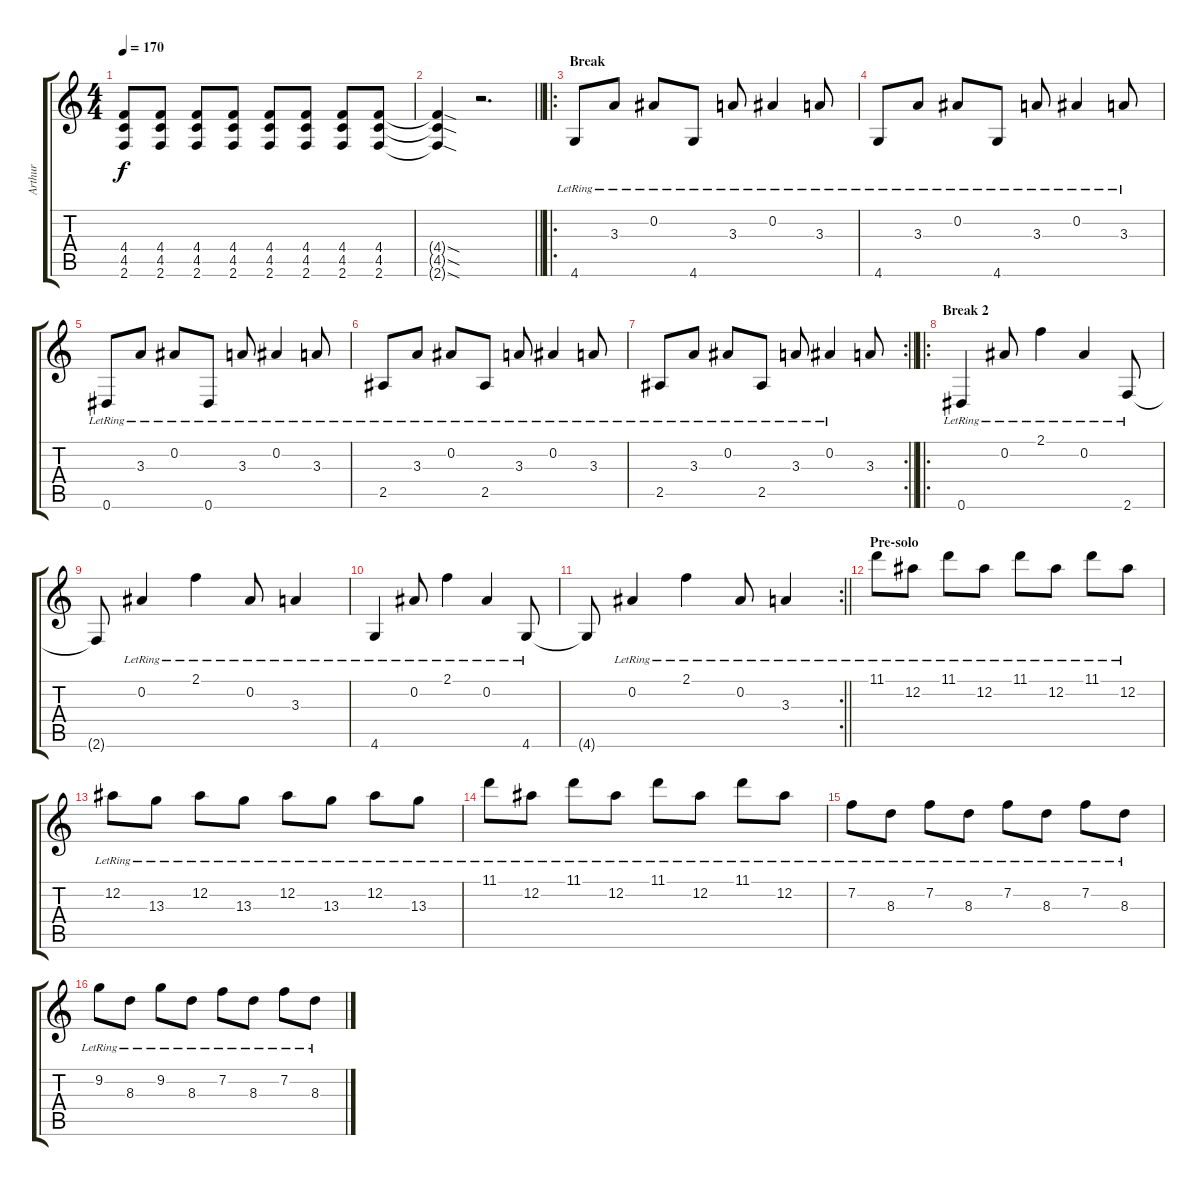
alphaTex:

\track ("Arthur" "Arthur") {instrument acousticguitarsteel}
\staff {score tabs}
\tuning (Eb4 Bb3 Gb3 Db3 Ab2 Eb2) {hide}
\ts (4 4)
\tempo 170
\clef g2
\ks c
(4.4{t} 4.5{t} 2.6{t}).8{dy f} (4.4 4.5 2.6).8 (4.4 4.5 2.6).8 (4.4 4.5 2.6).8 (4.4 4.5 2.6).8 (4.4 4.5 2.6).8 (4.4 4.5 2.6).8 (4.4 4.5 2.6).8 |
\barLineRight lightlight
(4.4{sod t} 4.5{sod t} 2.6{sod t}).4 r.2{d} |
\ro
\section ("" "Break")
4.6{lr}.8 3.3{lr}.8 0.2{lr}.8 4.6{lr}.8 3.3{lr}.8 0.2{lr}.4 3.3{lr}.8 |
4.6{lr}.8 3.3{lr}.8 0.2{lr}.8 4.6{lr}.8 3.3{lr}.8 0.2{lr}.4 3.3{lr}.8 |
0.6{lr}.8 3.3{lr}.8 0.2{lr}.8 0.6{lr}.8 3.3{lr}.8 0.2{lr}.4 3.3{lr}.8 |
2.5{lr}.8 3.3{lr}.8 0.2{lr}.8 2.5{lr}.8 3.3{lr}.8 0.2{lr}.4 3.3{lr}.8 |
\rc 2
\barLineRight lightlight
2.5{lr}.8 3.3{lr}.8 0.2{lr}.8 2.5{lr}.8 3.3{lr}.8 0.2{lr}.4 3.3.8 |
\ro
\section ("" "Break 2")
0.6{lr}.4 0.2{lr}.8 2.1{lr}.4 0.2{lr}.4 2.6{lr}.8 |
2.6{t}.8 0.2{lr}.4 2.1{lr}.4 0.2{lr}.8 3.3{lr}.4 |
4.6{lr}.4 0.2{lr}.8 2.1{lr}.4 0.2{lr}.4 4.6{lr}.8 |
\rc 2
\barLineRight lightlight
4.6{t}.8 0.2{lr}.4 2.1{lr}.4 0.2{lr}.8 3.3{lr}.4 |
\section ("" "Pre-solo")
11.1{lr}.8 12.2{lr}.8 11.1{lr}.8 12.2{lr}.8 11.1{lr}.8 12.2{lr}.8 11.1{lr}.8 12.2{lr}.8 |
12.2{lr}.8 13.3{lr}.8 12.2{lr}.8 13.3{lr}.8 12.2{lr}.8 13.3{lr}.8 12.2{lr}.8 13.3{lr}.8 |
11.1{lr}.8 12.2{lr}.8 11.1{lr}.8 12.2{lr}.8 11.1{lr}.8 12.2{lr}.8 11.1{lr}.8 12.2{lr}.8 |
7.2{lr}.8 8.3{lr}.8 7.2{lr}.8 8.3{lr}.8 7.2{lr}.8 8.3{lr}.8 7.2{lr}.8 8.3{lr}.8 |
9.2{lr}.8 8.3{lr}.8 9.2{lr}.8 8.3{lr}.8 7.2{lr}.8 8.3{lr}.8 7.2{lr}.8 8.3{lr}.8
